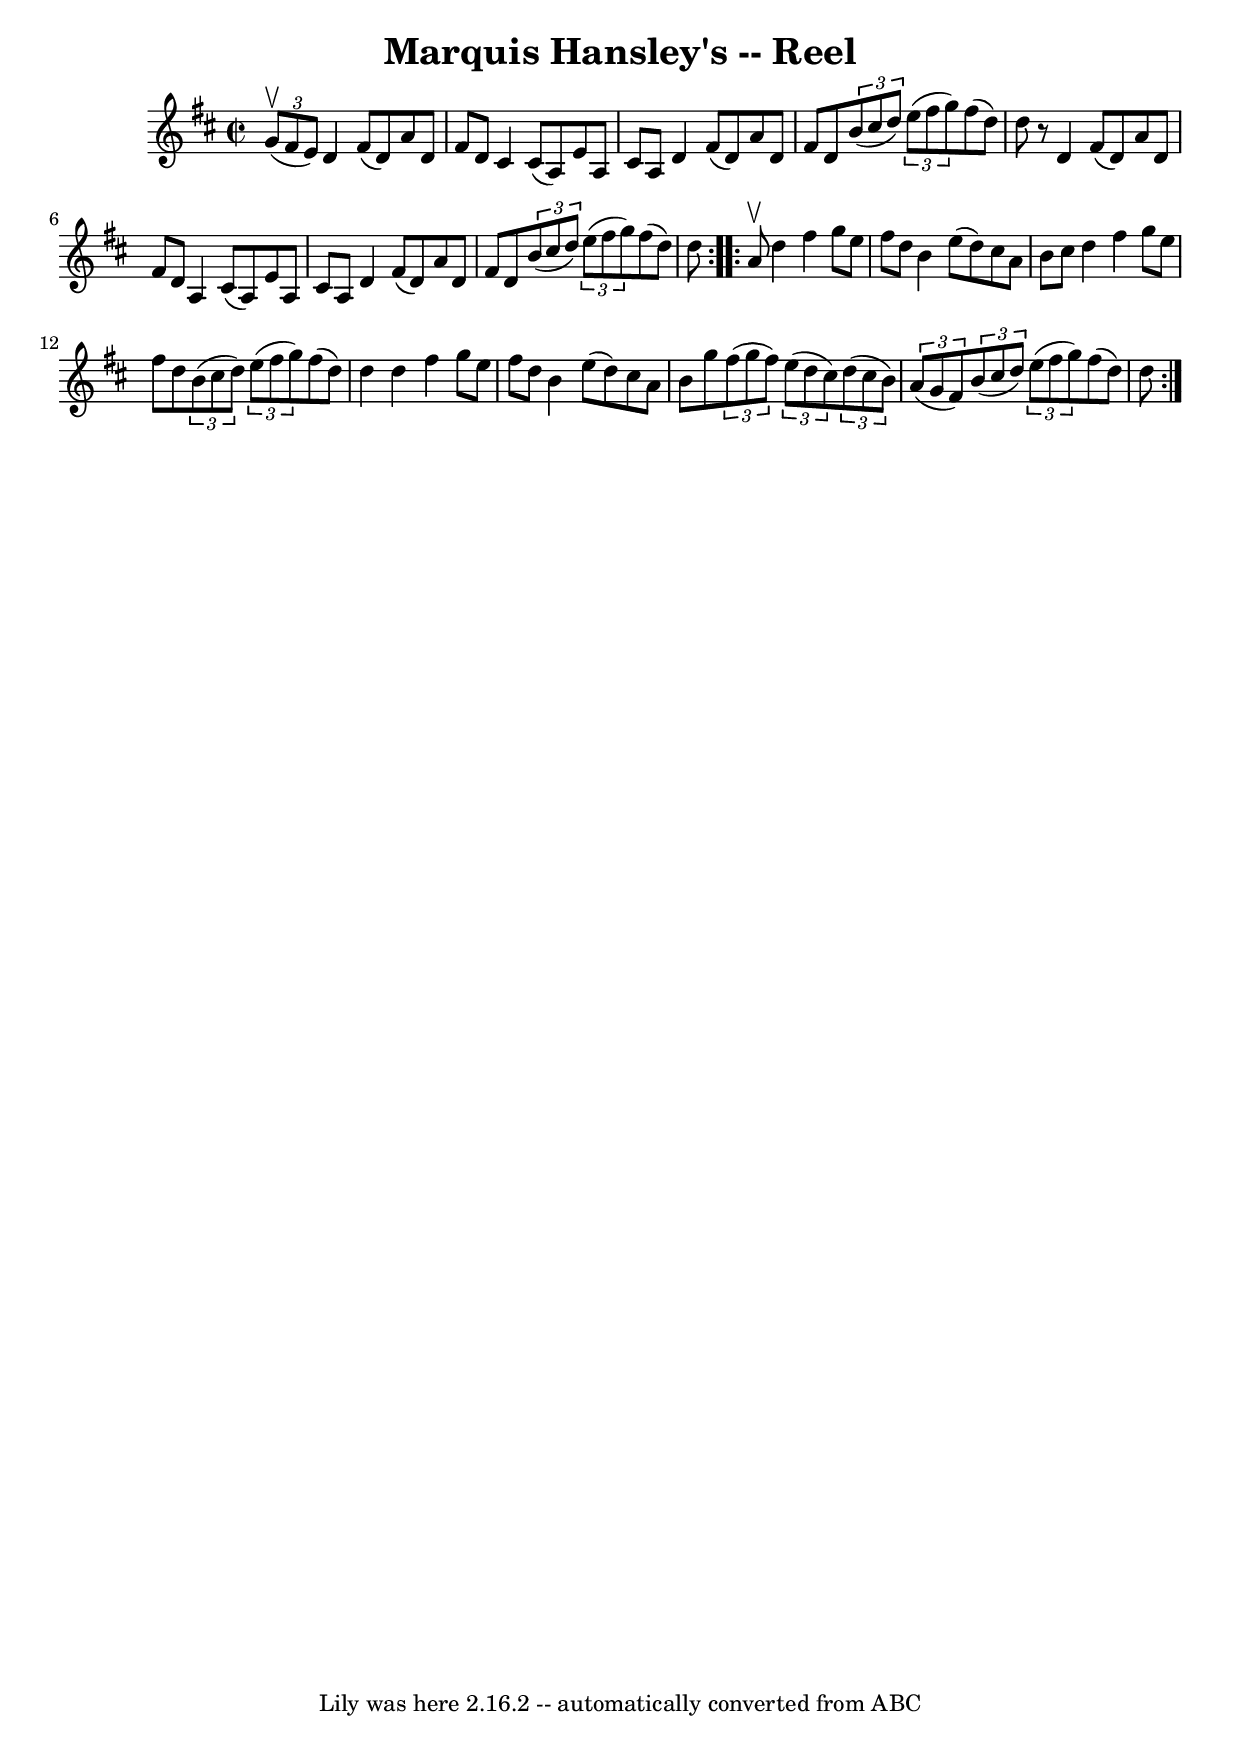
\version "2.16.2"
\include "Mammoth.ily"
\header {
  %% book = "Ryan's Mammoth Collection"
  crossRefNumber = "1"
  footnotes = "\\\\272"
  origin = "SCOTCH"
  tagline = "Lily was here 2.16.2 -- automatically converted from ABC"
  title = "Marquis Hansley's -- Reel"

}
voicedefault =  {



  \repeat volta 2 {

    \override Staff.TimeSignature #'style = #'C
    \time 2/2 
    \key d \major
    \times 2/3 { g'8^\upbow(fis'8 e'8) 
	       } 
    |
    d'4 fis'8 (d'8) a'8 d'8 fis'8 d'8    |
    
    cis'4 cis'8 (a8) e'8 a8 cis'8 a8    |
    d'4    
    fis'8 (d'8) a'8 d'8 fis'8 d'8    |
    \times 2/3 {   
      b'8 (cis''8 d''8) 
    }   \times 2/3 { e''8 (fis''8 g''8) 
		   }   
    fis''8 (d''8) d''8    r8   |
    d'4 fis'8 (d'8) a'8  
    d'8 fis'8 d'8    |
    a4 cis'8 (a8) e'8 a8 cis'8 
    a8    |
    d'4 fis'8 (d'8) a'8 d'8 fis'8 d'8    
    |
    \times 2/3 { b'8 (cis''8 d''8) 
	       }   \times 2/3 { e''8 
				(fis''8 g''8) 
			      } fis''8 (d''8) d''8    
  }     

  \repeat volta 2 {
    a'8^\upbow |
    d''4 fis''4 g''8 e''8    
    fis''8 d''8    |
    b'4 e''8 (d''8) cis''8 a'8 b'8    
    cis''8    |
    d''4 fis''4 g''8 e''8 fis''8 d''8    
    |
    \times 2/3 { b'8 (cis''8 d''8) 
	       }   \times 2/3 { e''8 (
				fis''8 g''8) 
			      } fis''8 (d''8) d''4    |
    d''4    
    fis''4 g''8 e''8 fis''8 d''8    |
    b'4 e''8 (d''8) 
    cis''8 a'8 b'8 g''8    |
    \times 2/3 { fis''8 (g''8    
		 fis''8) 
	       }   \times 2/3 { e''8 (d''8 cis''8) 
			      }   \times 2/3 {   
				d''8 (cis''8 b'8) 
			      }   \times 2/3 { a'8 (g'8 fis'8) 
					     }   
    |
    \times 2/3 { b'8 (cis''8 d''8) 
	       }   \times 2/3 {   
		 e''8 (fis''8 g''8) 
	       } fis''8 (d''8) d''8    
  }   

}

\score{
  <<

    \context Staff="default"
    {
      \voicedefault 
      
    }

  >>
  \layout {
    
  }
  \midi {
  }

}
